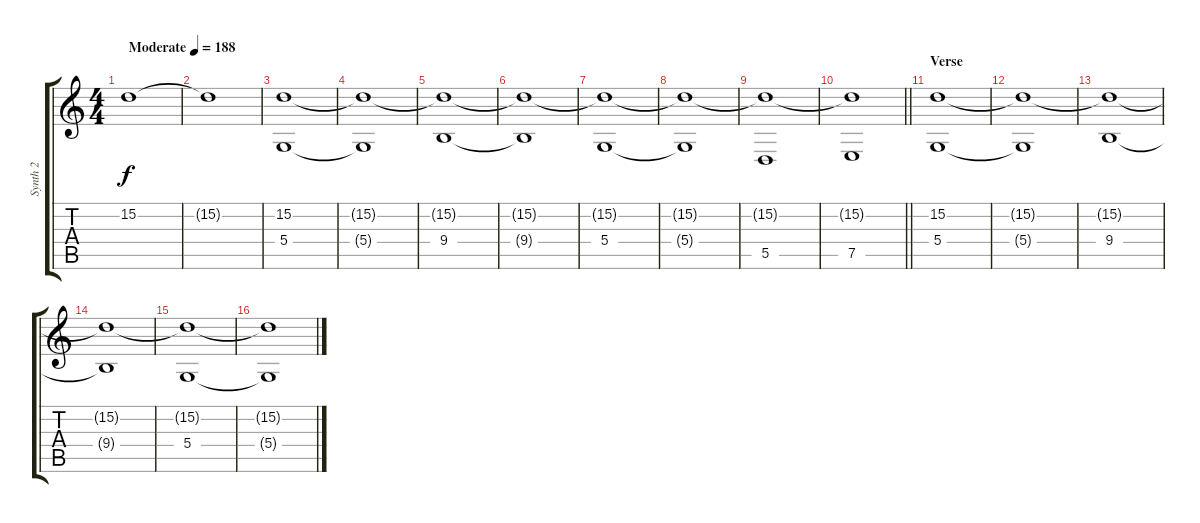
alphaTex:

\track ("Synth 2" "Synth 2") {instrument synthstrings2}
\staff {score tabs}
\tuning (E4 B3 G3 D3 A2 E2) {hide}
\ts (4 4)
\tempo (188 "Moderate")
\clef g2
\ks c
15.2.1{dy f instrument synthstrings2} |
15.2{t}.1 |
(15.2 5.4).1 |
(15.2{t} 5.4{t}).1 |
(15.2{t} 9.4).1 |
(15.2{t} 9.4{t}).1 |
(15.2{t} 5.4).1 |
(15.2{t} 5.4{t}).1 |
(15.2{t} 5.5).1 |
\barLineRight lightlight
(15.2{t} 7.5).1 |
\section ("" "Verse")
(15.2 5.4).1 |
(15.2{t} 5.4{t}).1 |
(15.2{t} 9.4).1 |
(15.2{t} 9.4{t}).1 |
(15.2{t} 5.4).1 |
(15.2{t} 5.4{t}).1
